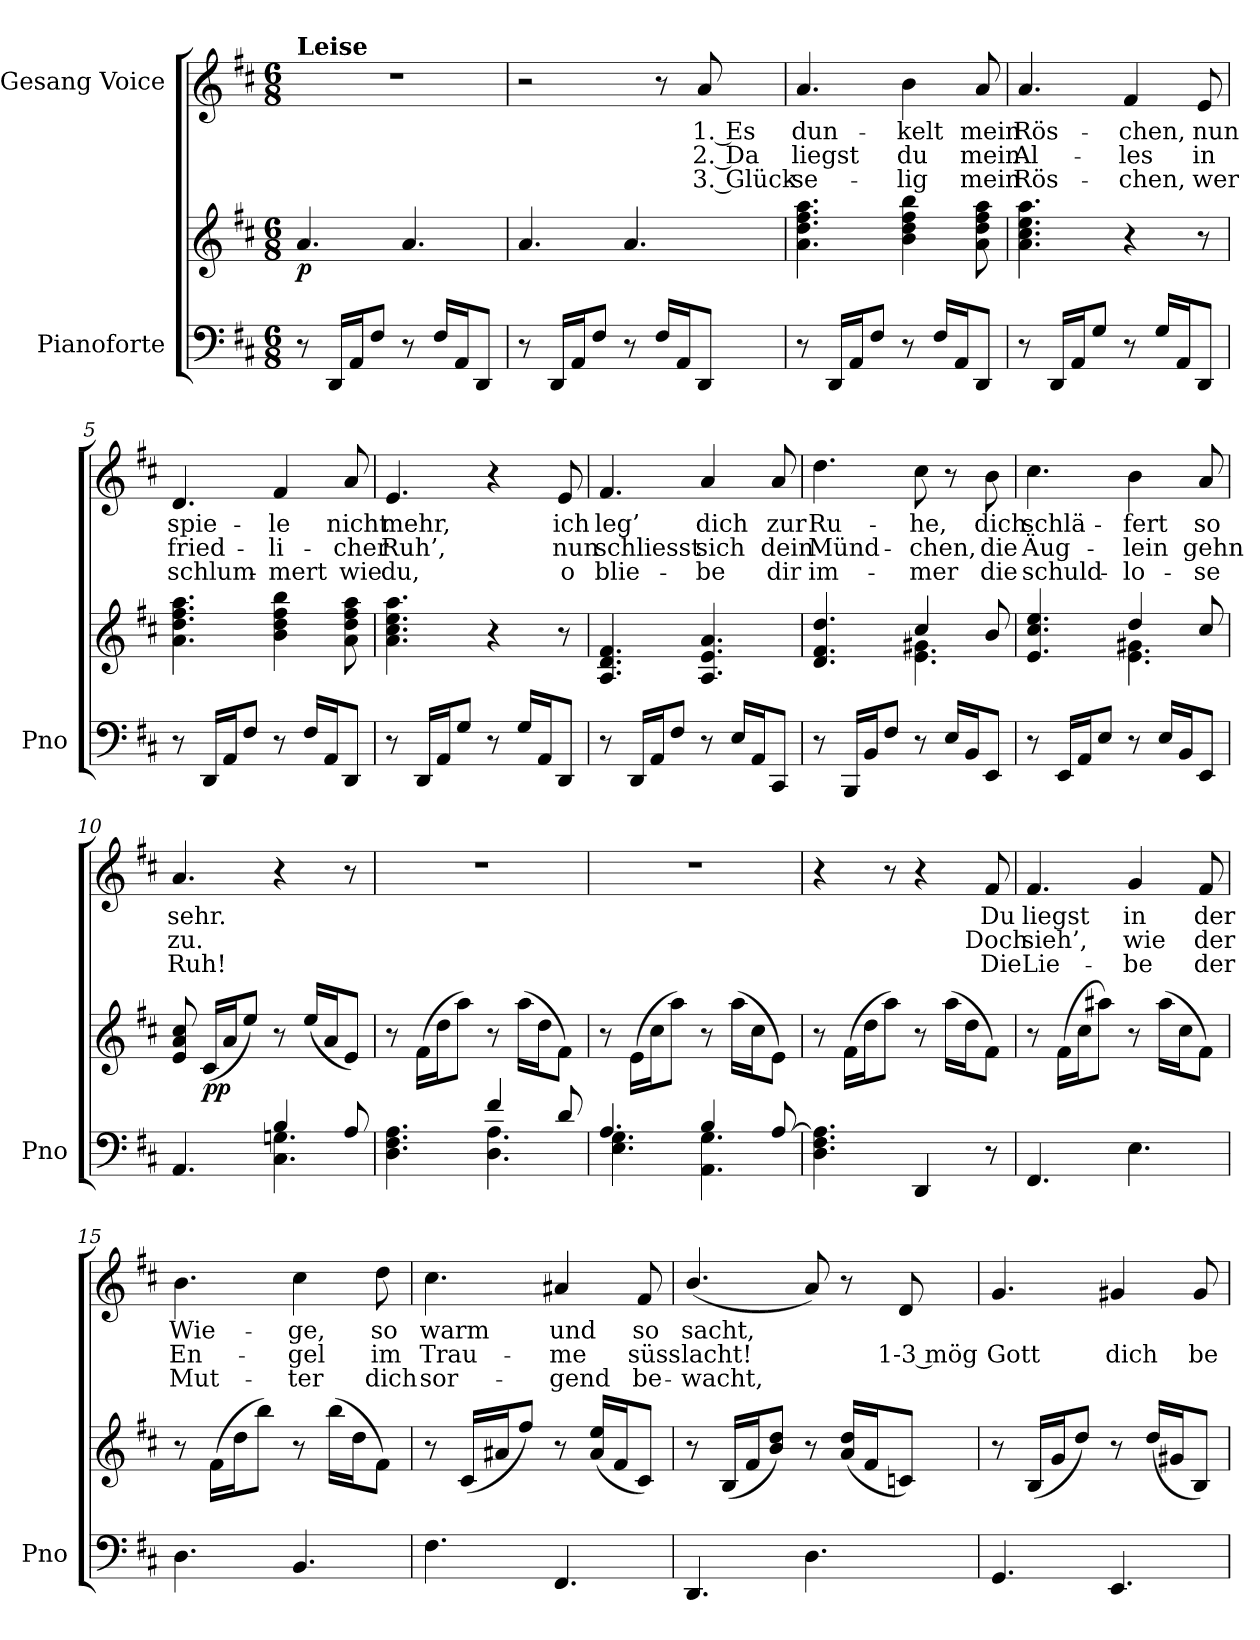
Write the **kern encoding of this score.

**kern	**kern	**dynam	**kern	**text	**text	**text
*part2	*part2	*part2	*part1	*part1	*part1	*part1
*staff3	*staff2	*staff2/3	*staff1	*staff1	*staff1	*staff1
*I"Pianoforte	*	*	*I"Gesang Voice	*	*	*
*I'Pno	*	*	*	*	*	*
*clefF4	*clefG2	*	*clefG2	*	*	*
*k[f#c#]	*k[f#c#]	*	*k[f#c#]	*	*	*
*M6/8	*M6/8	*	*M6/8	*	*	*
=1	=1	=1	=1	=1	=1	=1
!	!	!	!LO:TX:a:B:t=Leise	!	!	!
!	!	!LO:DY:b	!	!	!	!
8r	4.a/	p	2.r	.	.	.
16DD/LL	.	.	.	.	.	.
16AA/J	.	.	.	.	.	.
8F#/J	.	.	.	.	.	.
8r	4.a/	.	.	.	.	.
16F#/LL	.	.	.	.	.	.
16AA/J	.	.	.	.	.	.
8DD/J	.	.	.	.	.	.
=2	=2	=2	=2	=2	=2	=2
8r	4.a/	.	2r	.	.	.
16DD/LL	.	.	.	.	.	.
16AA/J	.	.	.	.	.	.
8F#/J	.	.	.	.	.	.
8r	4.a/	.	.	.	.	.
16F#/LL	.	.	8r	.	.	.
16AA/J	.	.	.	.	.	.
8DD/J	.	.	8a/	1. Es	2. Da	3. Glück-
=3	=3	=3	=3	=3	=3	=3
8r	4.a\ 4.dd\ 4.ff#\ 4.aa\	.	4.a/	dun-	liegst	-se-
16DD/LL	.	.	.	.	.	.
16AA/J	.	.	.	.	.	.
8F#/J	.	.	.	.	.	.
8r	4b\ 4dd\ 4ff#\ 4bb\	.	4b\	-kelt	du	-lig
16F#/LL	.	.	.	.	.	.
16AA/J	.	.	.	.	.	.
8DD/J	8a\ 8dd\ 8ff#\ 8aa\	.	8a/	mein	mein	mein
=4	=4	=4	=4	=4	=4	=4
8r	4.a\ 4.cc#\ 4.ee\ 4.aa\	.	4.a/	Rös-	Al-	Rös-
16DD/LL	.	.	.	.	.	.
16AA/J	.	.	.	.	.	.
8G/J	.	.	.	.	.	.
8r	4r	.	4f#/	-chen,	-les	-chen,
16G/LL	.	.	.	.	.	.
16AA/J	.	.	.	.	.	.
8DD/J	8r	.	8e/	nun	in	wer
=5	=5	=5	=5	=5	=5	=5
8r	4.a\ 4.dd\ 4.ff#\ 4.aa\	.	4.d/	spie-	fried-	schlum-
16DD/LL	.	.	.	.	.	.
16AA/J	.	.	.	.	.	.
8F#/J	.	.	.	.	.	.
8r	4b\ 4dd\ 4ff#\ 4bb\	.	4f#/	-le	-li-	-mert
16F#/LL	.	.	.	.	.	.
16AA/J	.	.	.	.	.	.
8DD/J	8a\ 8dd\ 8ff#\ 8aa\	.	8a/	nicht	-cher	wie
=6	=6	=6	=6	=6	=6	=6
8r	4.a\ 4.cc#\ 4.ee\ 4.aa\	.	4.e/	mehr,	Ruh’,	du,
16DD/LL	.	.	.	.	.	.
16AA/J	.	.	.	.	.	.
8G/J	.	.	.	.	.	.
8r	4r	.	4r	.	.	.
16G/LL	.	.	.	.	.	.
16AA/J	.	.	.	.	.	.
8DD/J	8r	.	8e/	ich	nun	o
=7	=7	=7	=7	=7	=7	=7
8r	4.A/ 4.d/ 4.f#/	.	4.f#/	leg’	schliesst	blie-
16DD/LL	.	.	.	.	.	.
16AA/J	.	.	.	.	.	.
8F#/J	.	.	.	.	.	.
8r	4.A/ 4.e/ 4.a/	.	4a/	dich	sich	-be
16E/LL	.	.	.	.	.	.
16AA/J	.	.	.	.	.	.
8CC#/J	.	.	8a/	zur	dein	dir
=8	=8	=8	=8	=8	=8	=8
*	*^	*	*	*	*	*
8r	4.d/ 4.f#/ 4.dd/	4.ryy	.	4.dd\	Ru-	Münd-	im-
16BBB/LL	.	.	.	.	.	.	.
16BB/J	.	.	.	.	.	.	.
8F#/J	.	.	.	.	.	.	.
8r	4cc#/	4.e\ 4.g#X\	.	8cc#\	-he,	-chen,	-mer
16E/LL	.	.	.	8r	.	.	.
16BB/J	.	.	.	.	.	.	.
8EE/J	8b/	.	.	8b\	dich	die	die
=9	=9	=9	=9	=9	=9	=9	=9
8r	4.e/ 4.cc#/ 4.ee/	4.ryy	.	4.cc#\	schlä-	Äug-	schuld-
16EE/LL	.	.	.	.	.	.	.
16AA/J	.	.	.	.	.	.	.
8E/J	.	.	.	.	.	.	.
8r	4dd/	4.e\ 4.g#X\	.	4b\	-fert	-lein	-lo-
16E/LL	.	.	.	.	.	.	.
16BB/J	.	.	.	.	.	.	.
8EE/J	8cc#/	.	.	8a/	so	gehn	-se
*	*v	*v	*	*	*	*	*
=10	=10	=10	=10	=10	=10	=10
*^	*	*	*	*	*	*
4.AA/	4.ryy	8e/ 8a/ 8cc#/	.	4.a/	sehr.	zu.	Ruh!
!	!	!	!LO:DY:b	!	!	!	!
.	.	(16c#/LL	pp	.	.	.	.
.	.	16a/J	.	.	.	.	.
.	.	8ee/J)	.	.	.	.	.
4B/	4.C#\ 4.Gn\	8r	.	4r	.	.	.
.	.	(16ee/LL	.	.	.	.	.
.	.	16a/J	.	.	.	.	.
8A/	.	8e/J)	.	8r	.	.	.
=11	=11	=11	=11	=11	=11	=11	=11
4.D\ 4.F#\ 4.A\	4.ryy	8r	.	2.r	.	.	.
.	.	(16f#\LL	.	.	.	.	.
.	.	16dd\J	.	.	.	.	.
.	.	8aa\J)	.	.	.	.	.
4f#/	4.D\ 4.A\	8r	.	.	.	.	.
.	.	(16aa\LL	.	.	.	.	.
.	.	16dd\J	.	.	.	.	.
8d/	.	8f#\J)	.	.	.	.	.
=12	=12	=12	=12	=12	=12	=12	=12
4.A/	4.E\ 4.G\	8r	.	2.r	.	.	.
.	.	(16e\LL	.	.	.	.	.
.	.	16cc#\J	.	.	.	.	.
.	.	8aa\J)	.	.	.	.	.
4B/	4.AA\ 4.G\	8r	.	.	.	.	.
.	.	(16aa\LL	.	.	.	.	.
.	.	16cc#\J	.	.	.	.	.
[<8A/	.	8e\J)	.	.	.	.	.
*v	*v	*	*	*	*	*	*
=13	=13	=13	=13	=13	=13	=13
4.D\ 4.F#\ 4.A\]	8r	.	4r	.	.	.
.	(16f#\LL	.	.	.	.	.
.	16dd\J	.	.	.	.	.
.	8aa\J)	.	8r	.	.	.
4DD/	8r	.	4r	.	.	.
.	(16aa\LL	.	.	.	.	.
.	16dd\J	.	.	.	.	.
8r	8f#\J)	.	8f#/	Du	Doch	Die
=14	=14	=14	=14	=14	=14	=14
4.FF#/	8r	.	4.f#/	liegst	sieh’,	Lie-
.	(16f#\LL	.	.	.	.	.
.	16cc#\J	.	.	.	.	.
.	8aa#X\J)	.	.	.	.	.
4.E\	8r	.	4g/	in	wie	-be
.	(16aa#\LL	.	.	.	.	.
.	16cc#\J	.	.	.	.	.
.	8f#\J)	.	8f#/	der	der	der
=15	=15	=15	=15	=15	=15	=15
4.D\	8r	.	4.b\	Wie-	En-	Mut-
.	(16f#\LL	.	.	.	.	.
.	16dd\J	.	.	.	.	.
.	8bb\J)	.	.	.	.	.
4.BB/	8r	.	4cc#\	-ge,	-gel	-ter
.	(16bb\LL	.	.	.	.	.
.	16dd\J	.	.	.	.	.
.	8f#\J)	.	8dd\	so	im	dich
=16	=16	=16	=16	=16	=16	=16
4.F#\	8r	.	4.cc#\	warm	Trau-	sor-
.	(16c#/LL	.	.	.	.	.
.	16a#X/J	.	.	.	.	.
.	8ff#/J)	.	.	.	.	.
4.FF#/	8r	.	4a#X/	und	-me	-gend
.	(16a#/ 16ee/LL	.	.	.	.	.
.	16f#/J	.	.	.	.	.
.	8c#/J)	.	8f#/	so	süss	be-
=17	=17	=17	=17	=17	=17	=17
4.DD/	8r	.	(<4.b/	sacht,	lacht!	-wacht,
.	(16B/LL	.	.	.	.	.
.	16f#/J	.	.	.	.	.
.	8b/ 8dd/J)	.	.	.	.	.
4.D\	8r	.	8a/)	.	.	.
.	(16a/ 16dd/LL	.	8r	.	.	.
.	16f#/J	.	.	.	.	.
.	8cn/J)	.	8d/	.	1-3 mög	.
=18	=18	=18	=18	=18	=18	=18
4.GG/	8r	.	4.g/	.	Gott	.
.	(16B/LL	.	.	.	.	.
.	16g/J	.	.	.	.	.
.	8dd/J)	.	.	.	.	.
4.EE/	8r	.	4g#X/	.	dich	.
.	(16dd/LL	.	.	.	.	.
.	16g#X/J	.	.	.	.	.
.	8B/J)	.	8g#/	.	be-	.
=	=	=	=	=	=	=
*-	*-	*-	*-	*-	*-	*-
